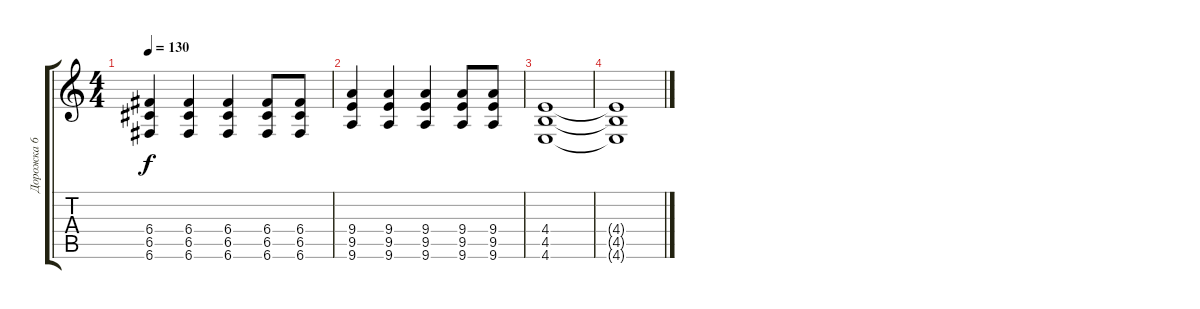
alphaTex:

\track ("Дорожка 6" "Дорожка 6") {instrument electricguitarjazz}
\staff {score tabs}
\tuning (D4 A3 F3 C3 G2 C2) {hide}
\ts (4 4)
\tempo 130
\clef g2
\ks c
(6.4 6.5 6.6).4{dy f} (6.4 6.5 6.6).4 (6.4 6.5 6.6).4 (6.4 6.5 6.6).8 (6.4 6.5 6.6).8 |
(9.4 9.5 9.6).4 (9.4 9.5 9.6).4 (9.4 9.5 9.6).4 (9.4 9.5 9.6).8 (9.4 9.5 9.6).8 |
(4.4 4.5 4.6).1 |
(4.4{t} 4.5{t} 4.6{t}).1
